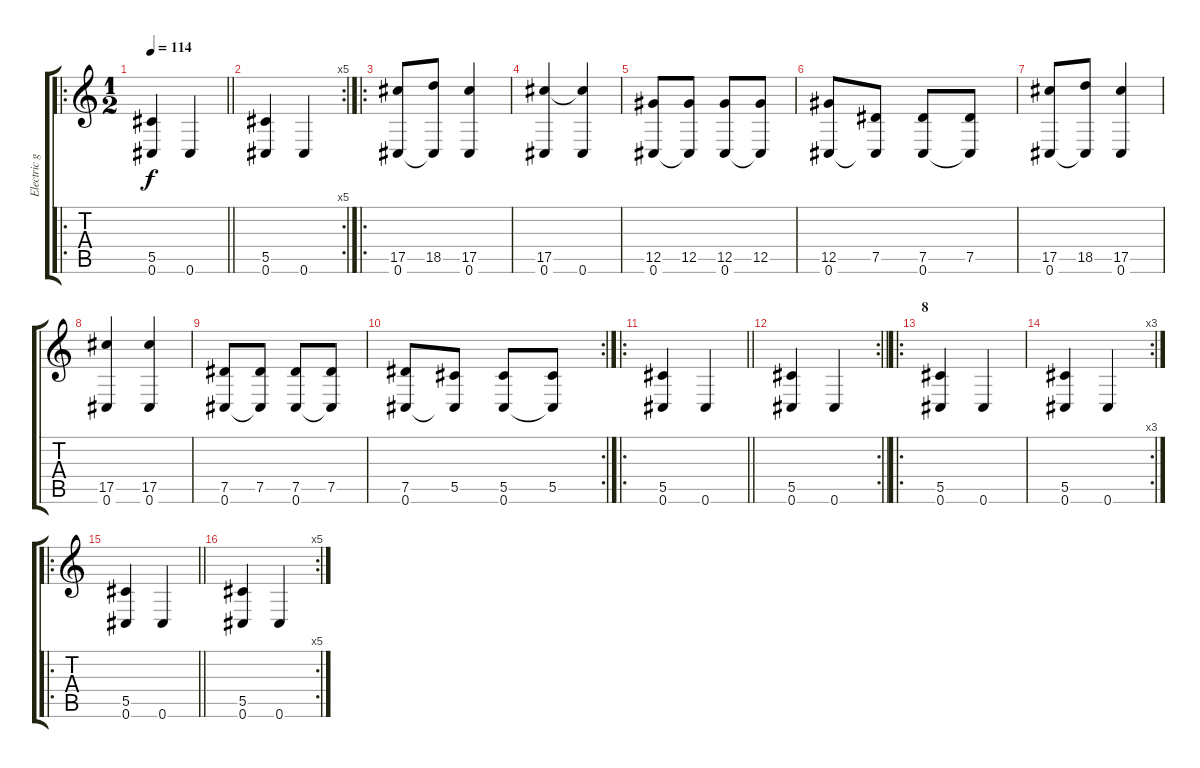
\track ("Electric guitar" "Electric g") {instrument distortionguitar}
\staff {score tabs}
\tuning (Eb4 Bb3 Gb3 Db3 Ab2 Db2) {hide}
\ro
\ts (1 2)
\tempo 114
\clef g2
\barLineRight lightlight
\ks c
(5.5 0.6).4{dy f} 0.6.4 |
\rc 5
(5.5 0.6).4 0.6.4 |
\ro
(17.5 0.6).8 (18.5 0.6{t}).8 (17.5 0.6).4 |
(17.5 0.6).4 (17.5{t} 0.6).4 |
(12.5 0.6).8 (12.5 0.6{t}).8 (12.5 0.6).8 (12.5 0.6{t}).8 |
(12.5 0.6).8 (7.5 0.6{t}).8 (7.5 0.6).8 (7.5 0.6{t}).8 |
(17.5 0.6).8 (18.5 0.6{t}).8 (17.5 0.6).4 |
(17.5 0.6).4 (17.5 0.6).4 |
(7.5 0.6).8 (7.5 0.6{t}).8 (7.5 0.6).8 (7.5 0.6{t}).8 |
\rc 2
(7.5 0.6).8 (5.5 0.6{t}).8 (5.5 0.6).8 (5.5 0.6{t}).8 |
\ro
\barLineRight lightlight
(5.5 0.6).4 0.6.4 |
\rc 2
\barLineRight lightlight
(5.5 0.6).4 0.6.4 |
\ro
\section ("" "8")
(5.5 0.6).4 0.6.4 |
\rc 3
(5.5 0.6).4 0.6.4 |
\ro
\barLineRight lightlight
(5.5 0.6).4 0.6.4 |
\rc 5
(5.5 0.6).4 0.6.4
